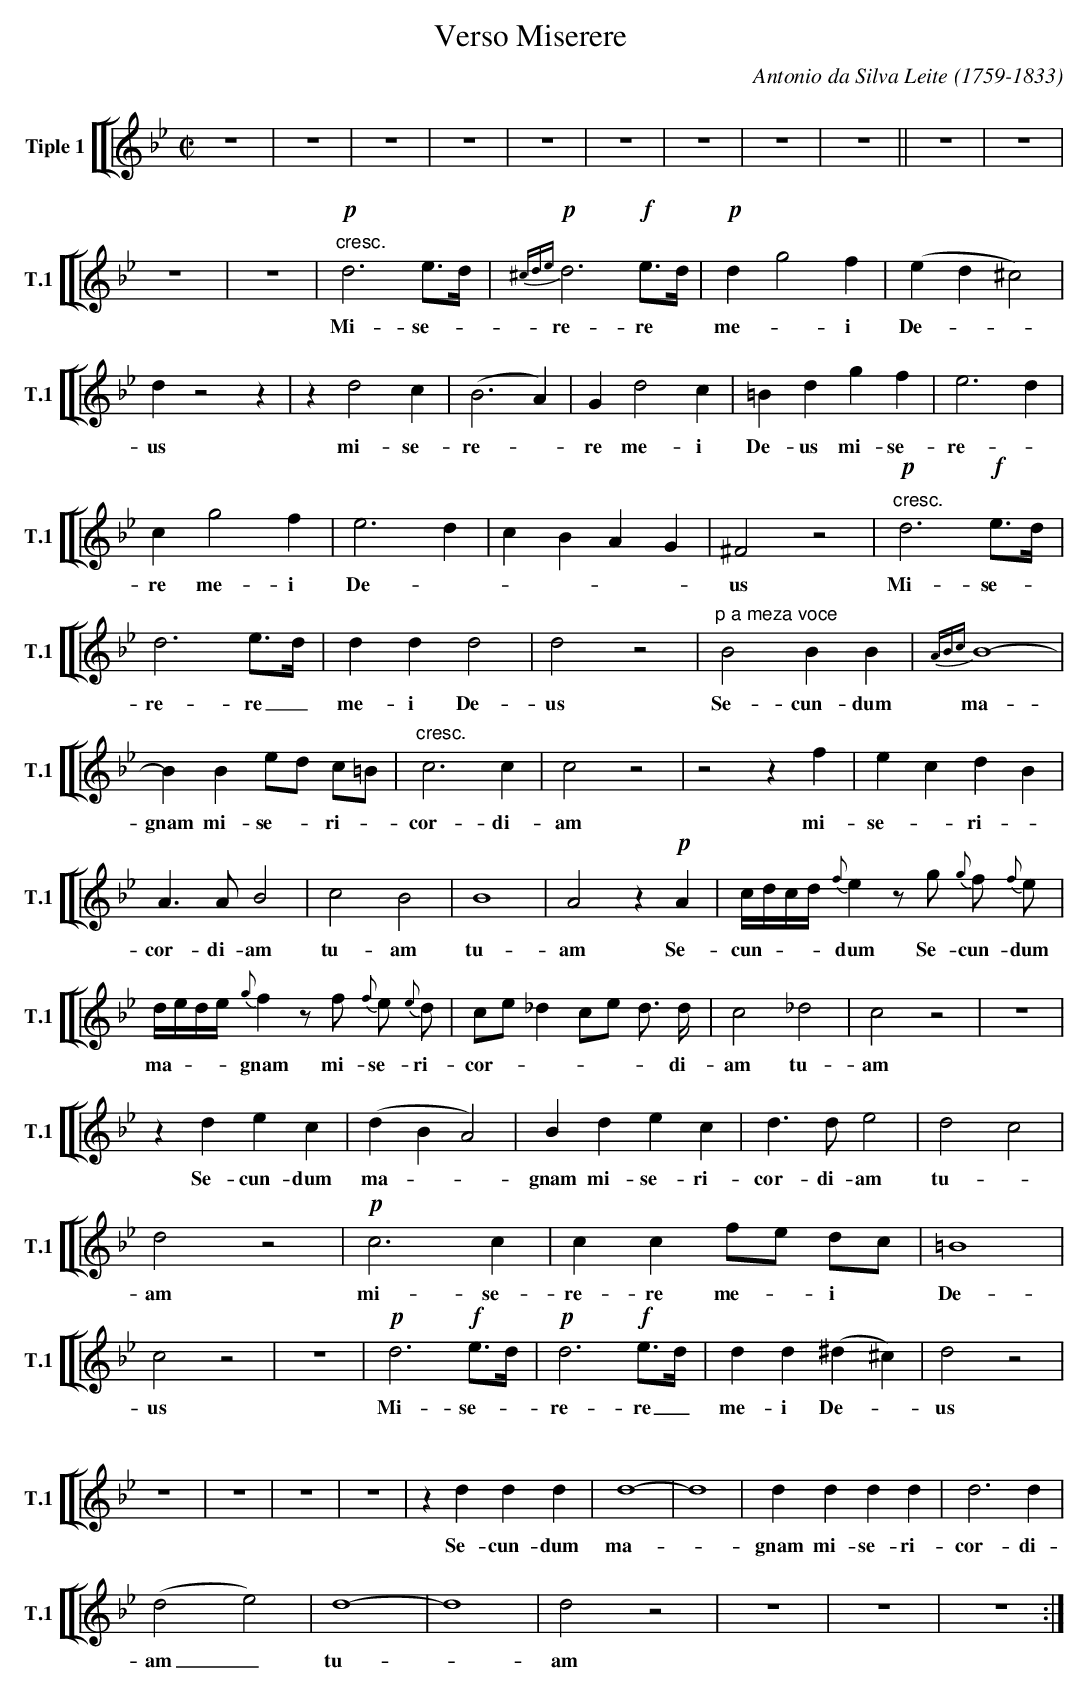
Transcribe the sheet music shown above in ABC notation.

X:1
T:Verso Miserere
C:Antonio da Silva Leite (1759-1833)
M:C|
L:1/4
K:Bb
V: 8 clef=treble name="Tiple 1" sname="T.1"
%%staves [[ 8 ]]
[L:1/8] z8 | z8 | z8 | z8 | z8 | z8 | z8 | z8 | z8 || z8 | z8 |
z8 | z8 | "cresc."!p!d6 e>d | {^cde}!p!d6 !f!e>d | !p!d2g4f2 | (e2d2^c4) |
w:Mi-se--re-re*me--i De-
d2z4z2 | z2d4c2 | (B6A2) | G2d4c2 | =B2d2g2f2 | e6d2 |
w:us mi-se-re--re me-i De-us mi-se-re--
c2g4f2 | e6d2 | c2B2A2G2 | ^F4z4 | "cresc."!p!d6 !f!e>d |
w:re me-i De****-us Mi-se--
d6 e>d | d2d2d4 | d4z4 | "p a meza voce"B4B2B2 | {ABc}B8- |
w:re-re_ me-i De-us Se-cun-dum ma-
B2B2ed c=B | "cresc."c6c2 | c4z4 | z4z2f2 | e2c2d2B2 |
w:gnam mi-se--ri--cor-di-am mi-se--ri--
A2>A2B4 | c4B4 | B8 | A4z2!p!A2 | c/d/c/d/ {f}e2zg {g}f {f}e |
w:cor-di-am tu-am tu-am Se-cun**-dum Se-cun-dum
d/e/d/e/ {g}f2zf {f}e {e}d | ce_d2ce d> d | c4_d4 | c4z4 | z8 |
w:ma**-gnam mi-se-ri-cor****-di-am tu-am
z2d2e2c2 | (d2B2A4) | B2d2e2c2 | d2>d2e4 | d4c4 |
w:Se-cun-dum ma*-gnam mi-se-ri-cor-di-am tu--
d4z4 | !p!c6c2 | c2c2fe dc | =B8 |
w:am mi-se-re-re me--i*De-
c4z4 | z8 | !p!d6 !f!e>d | !p!d6 !f!e>d | d2d2(^d2^c2) | d4z4 |
w:us Mi-se--re-re_ me-i De--us
z8 | z8 | z8 | z8 | z2d2d2d2 | d8- | d8 | d2d2d2d2 | d6d2 |
w:Se-cun-dum ma--gnam mi-se-ri-cor-di-
(d4e4) | d8- | d8 | d4z4 | z8 | z8 | z8 :|
w:am_ tu--am
